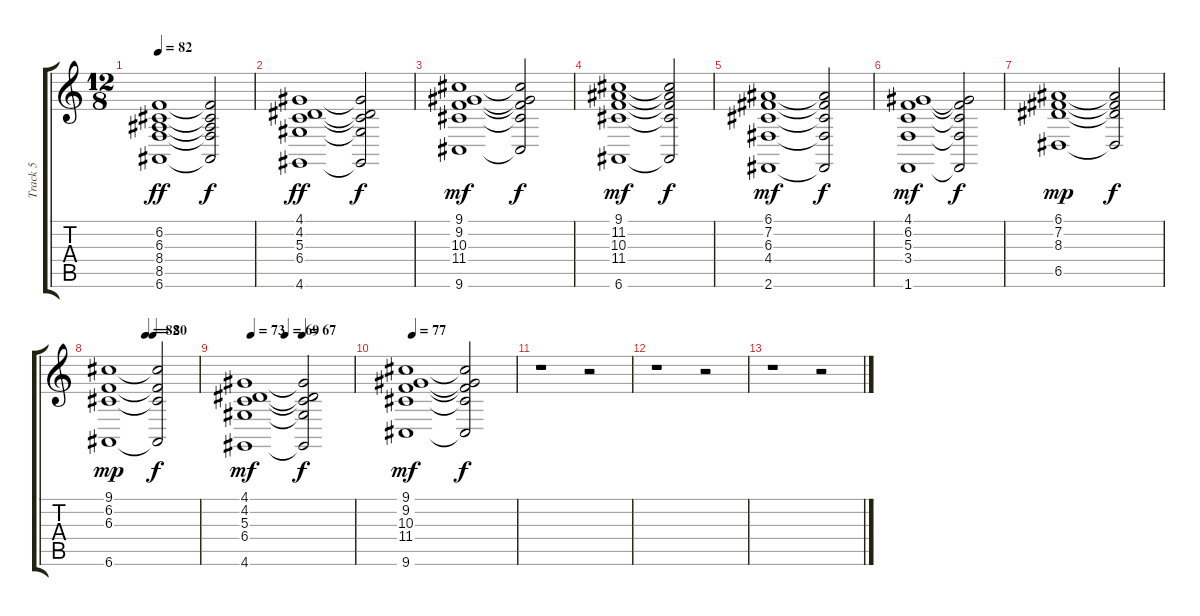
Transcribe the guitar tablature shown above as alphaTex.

\track ("Track 5" "Track 5") {instrument tremolostrings}
\staff {score tabs}
\tuning (E4 B3 G3 D3 A2 E2) {hide}
\ts (12 8)
\tempo 82
\clef g2
\ks c
(6.2 6.3 8.4 8.5 6.6).1{dy ff} (6.2{t} 6.3{t} 8.4{t} 8.5{t} 6.6{t}).2{dy f} |
(4.1 4.2 5.3 6.4 4.6).1{dy ff} (4.1{t} 4.2{t} 5.3{t} 6.4{t} 4.6{t}).2{dy f} |
(9.1 9.2 10.3 11.4 9.6).1{dy mf} (9.1{t} 9.2{t} 10.3{t} 11.4{t} 9.6{t}).2{dy f} |
(9.1 11.2 10.3 11.4 6.6).1{dy mf} (9.1{t} 11.2{t} 10.3{t} 11.4{t} 6.6{t}).2{dy f} |
(6.1 7.2 6.3 4.4 2.6).1{dy mf} (6.1{t} 7.2{t} 6.3{t} 4.4{t} 2.6{t}).2{dy f} |
(4.1 6.2 5.3 3.4 1.6).1{dy mf} (4.1{t} 6.2{t} 5.3{t} 3.4{t} 1.6{t}).2{dy f} |
(6.1 7.2 8.3 6.5).1{dy mp} (6.1{t} 7.2{t} 8.3{t} 6.5{t}).2{dy f} |
\tempo (82 0.4166666666666667)
\tempo (80 0.5)
(9.1 6.2 6.3 6.6).1{dy mp} (9.1{t} 6.2{t} 6.3{t} 6.6{t}).2{dy f} |
\tempo 73
\tempo (69 0.3333333333333333)
\tempo (67 0.5)
(4.1 4.2 5.3 6.4 4.6).1{dy mf} (4.1{t} 4.2{t} 5.3{t} 6.4{t} 4.6{t}).2{dy f} |
\tempo 77
(9.1 9.2 10.3 11.4 9.6).1{dy mf} (9.1{t} 9.2{t} 10.3{t} 11.4{t} 9.6{t}).2{dy f} |
r.1 r.2 |
r.1 r.2 |
r.1 r.2
